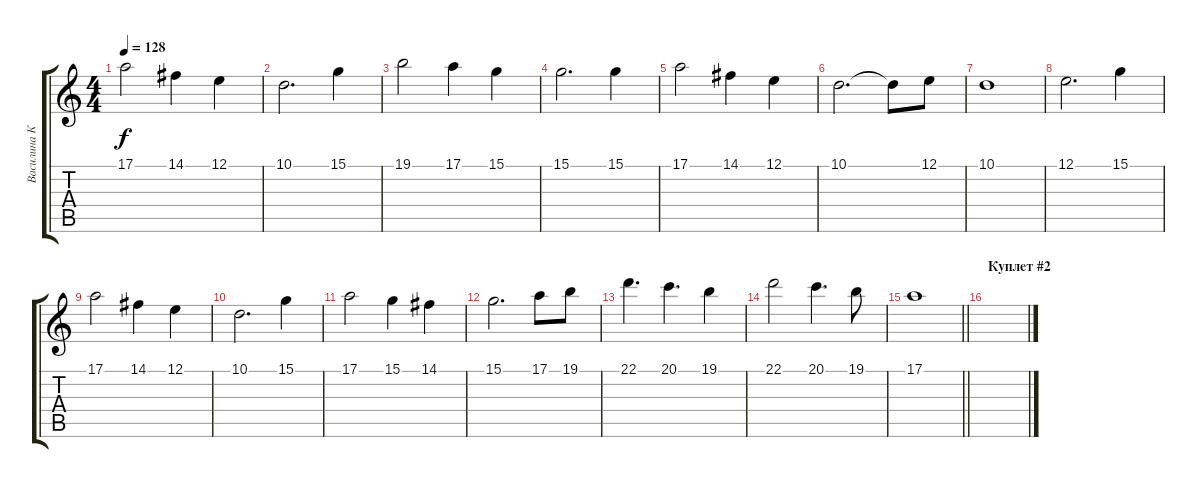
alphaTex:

\track ("Василина Кичигина" "Василина К") {instrument synthstrings1}
\staff {score tabs}
\tuning (E4 B3 G3 D3 A2 E2) {hide}
\ts (4 4)
\tempo 128
\clef g2
\ks c
17.1.2{dy f} 14.1.4 12.1.4 |
10.1.2{d} 15.1.4 |
19.1.2 17.1.4 15.1.4 |
15.1.2{d} 15.1.4 |
17.1.2 14.1.4 12.1.4 |
10.1.2{d} 10.1{t}.8 12.1.8 |
10.1.1 |
12.1.2{d} 15.1.4 |
17.1.2 14.1.4 12.1.4 |
10.1.2{d} 15.1.4 |
17.1.2 15.1.4 14.1.4 |
15.1.2{d} 17.1.8 19.1.8 |
22.1.4{d} 20.1.4{d} 19.1.4 |
22.1.2 20.1.4{d} 19.1.8 |
\barLineRight lightlight
17.1.1 |
\section ("" "Куплет #2")
